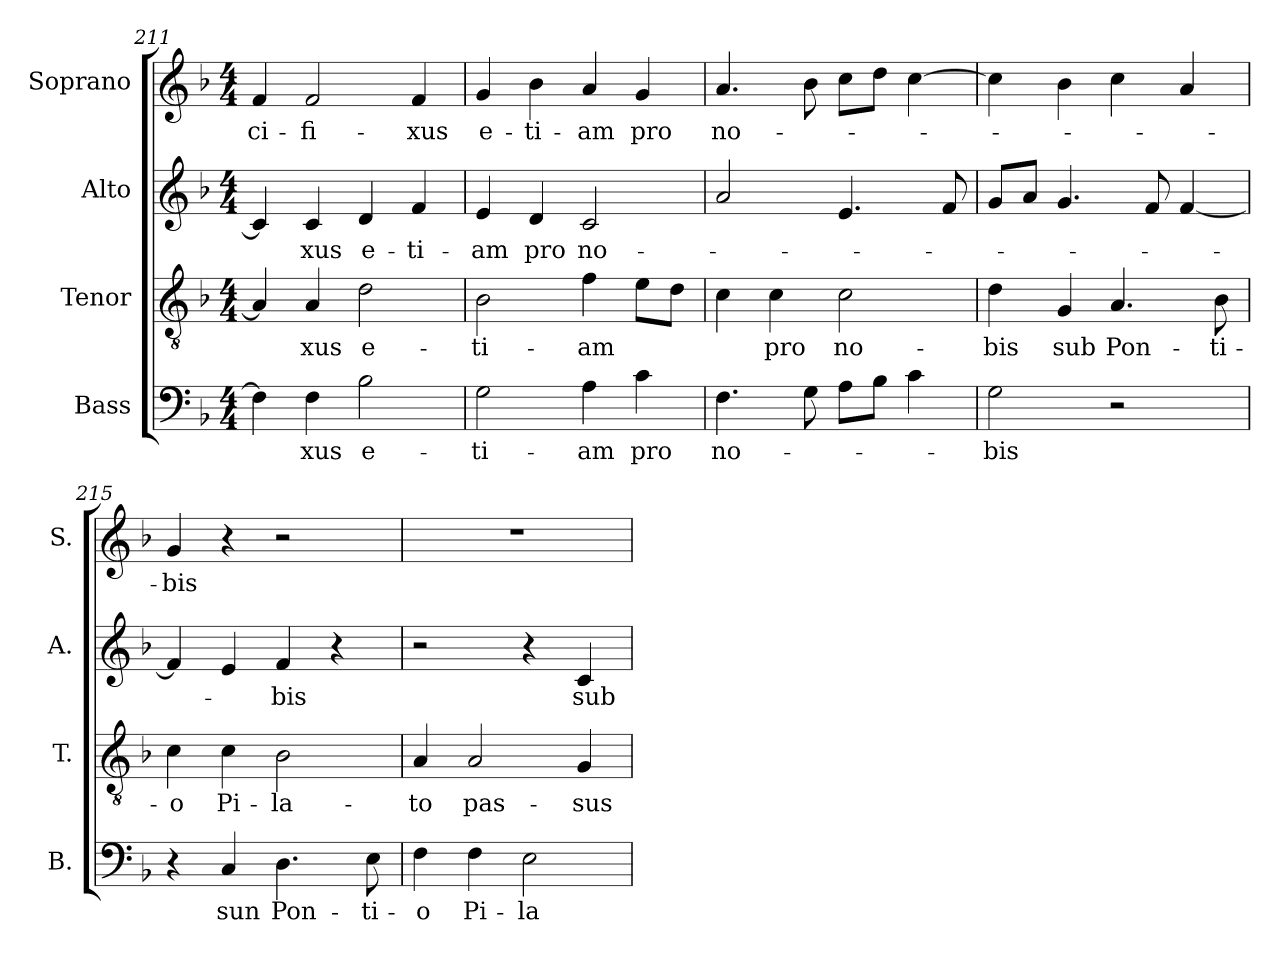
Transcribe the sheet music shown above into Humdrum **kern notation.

**kern	**text	**kern	**text	**kern	**text	**kern	**text
*part4	*part4	*part3	*part3	*part2	*part2	*part1	*part1
*staff4	*staff4	*staff3	*staff3	*staff2	*staff2	*staff1	*staff1
*I"Bass	*	*I"Tenor	*	*I"Alto	*	*I"Soprano	*
*I'B.	*	*I'T.	*	*I'A.	*	*I'S.	*
!!LO:LB:g=z
*clefF4	*	*clefGv2	*	*clefG2	*	*clefG2	*
*	*	*ITrd7c12	*	*	*	*	*
*k[b-]	*	*k[b-]	*	*k[b-]	*	*k[b-]	*
*F:	*	*F:	*	*F:	*	*F:	*
*M4/4	*	*M4/4	*	*M4/4	*	*M4/4	*
=211	=211	=211	=211	=211	=211	=211	=211
!	!	!	!	!	!	!	!LO:LY:b:color=#000000
4Fi\]	.	4AAi/]	.	4ci/]	.	4fi/	-ci-
!	!LO:LY:b:color=#000000	!	!	!	!	!	!
!	!	!	!LO:LY:b:color=#000000	!	!	!	!
!	!	!	!	!	!LO:LY:b:color=#000000	!	!
!	!	!	!	!	!	!	!LO:LY:b:color=#000000
4Fi\	-xus	4AAi/	-xus	4ci/	-xus	2fi/	-fi-
!	!LO:LY:b:color=#000000	!	!	!	!	!	!
!	!	!	!LO:LY:b:color=#000000	!	!	!	!
!	!	!	!	!	!LO:LY:b:color=#000000	!	!
2B-i\	e-	2Di\	e-	4di/	e-	.	.
!	!	!	!	!	!LO:LY:b:color=#000000	!	!
!	!	!	!	!	!	!	!LO:LY:b:color=#000000
.	.	.	.	4fi/	-ti-	4fi/	-xus
=212	=212	=212	=212	=212	=212	=212	=212
!	!LO:LY:b:color=#000000	!	!	!	!	!	!
!	!	!	!LO:LY:b:color=#000000	!	!	!	!
!	!	!	!	!	!LO:LY:b:color=#000000	!	!
!	!	!	!	!	!	!	!LO:LY:b:color=#000000
2Gi\	-ti-	2BB-i\	-ti-	4ei/	-am	4gi/	e-
!	!	!	!	!	!LO:LY:b:color=#000000	!	!
!	!	!	!	!	!	!	!LO:LY:b:color=#000000
.	.	.	.	4di/	pro	4b-i\	-ti-
!	!LO:LY:b:color=#000000	!	!	!	!	!	!
!	!	!	!LO:LY:b:color=#000000	!	!	!	!
!	!	!	!	!	!LO:LY:b:color=#000000	!	!
!	!	!	!	!	!	!	!LO:LY:b:color=#000000
4Ai\	-am	4Fi\	-am	2ci/	no-	4ai/	-am
!	!LO:LY:b:color=#000000	!	!	!	!	!	!
!	!	!	!	!	!	!	!LO:LY:b:color=#000000
4ci\	pro	8Ei\L	.	.	.	4gi/	pro
.	.	8Di\J	.	.	.	.	.
=213	=213	=213	=213	=213	=213	=213	=213
!	!LO:LY:b:color=#000000	!	!	!	!	!	!
!	!	!	!	!	!	!	!LO:LY:b:color=#000000
4.Fi\	no-	4Ci\	.	2ai/	.	4.ai/	no-
!	!	!	!LO:LY:b:color=#000000	!	!	!	!
.	.	4Ci\	pro	.	.	.	.
8Gi\	.	.	.	.	.	8b-i\	.
!	!	!	!LO:LY:b:color=#000000	!	!	!	!
8Ai\L	.	2Ci\	no-	4.ei/	.	8cci\L	.
8B-i\J	.	.	.	.	.	8ddi\J	.
4ci\	.	.	.	.	.	[4cci\	.
.	.	.	.	8fi/	.	.	.
=214	=214	=214	=214	=214	=214	=214	=214
!	!LO:LY:b:color=#000000	!	!	!	!	!	!
!	!	!	!LO:LY:b:color=#000000	!	!	!	!
2Gi\	-bis	4Di\	-bis	8gi/L	.	4cci\]	.
.	.	.	.	8ai/J	.	.	.
!	!	!	!LO:LY:b:color=#000000	!	!	!	!
.	.	4GGi/	sub	4.gi/	.	4b-i\	.
!	!	!	!LO:LY:b:color=#000000	!	!	!	!
2r	.	4.AAi/	Pon-	.	.	4cci\	.
.	.	.	.	8fi/	.	.	.
.	.	.	.	[4fi/	.	4ai/	.
!	!	!	!LO:LY:b:color=#000000	!	!	!	!
.	.	8BB-i\	-ti-	.	.	.	.
=215	=215	=215	=215	=215	=215	=215	=215
!	!	!	!LO:LY:b:color=#000000	!	!	!	!
!	!	!	!	!	!	!	!LO:LY:b:color=#000000
4r	.	4Ci\	-o	4fi/]	.	4gi/	-bis
!	!LO:LY:b:color=#000000	!	!	!	!	!	!
!	!	!	!LO:LY:b:color=#000000	!	!	!	!
4Ci/	sun	4Ci\	Pi-	4ei/	.	4r	.
!	!LO:LY:b:color=#000000	!	!	!	!	!	!
!	!	!	!LO:LY:b:color=#000000	!	!	!	!
!	!	!	!	!	!LO:LY:b:color=#000000	!	!
4.Di\	Pon-	2BB-i\	-la-	4fi/	-bis	2r	.
.	.	.	.	4r	.	.	.
!	!LO:LY:b:color=#000000	!	!	!	!	!	!
8Ei\	-ti-	.	.	.	.	.	.
=216	=216	=216	=216	=216	=216	=216	=216
!	!LO:LY:b:color=#000000	!	!	!	!	!	!
!	!	!	!LO:LY:b:color=#000000	!	!	!	!
4Fi\	-o	4AAi/	-to	2r	.	1r	.
!	!LO:LY:b:color=#000000	!	!	!	!	!	!
!	!	!	!LO:LY:b:color=#000000	!	!	!	!
4Fi\	Pi-	2AAi/	pas-	.	.	.	.
!	!LO:LY:b:color=#000000	!	!	!	!	!	!
2Ei\	-la-	.	.	4r	.	.	.
!	!	!	!LO:LY:b:color=#000000	!	!	!	!
!	!	!	!	!	!LO:LY:b:color=#000000	!	!
.	.	4GGi/	-sus	4ci/	sub	.	.
=	=	=	=	=	=	=	=
*-	*-	*-	*-	*-	*-	*-	*-
